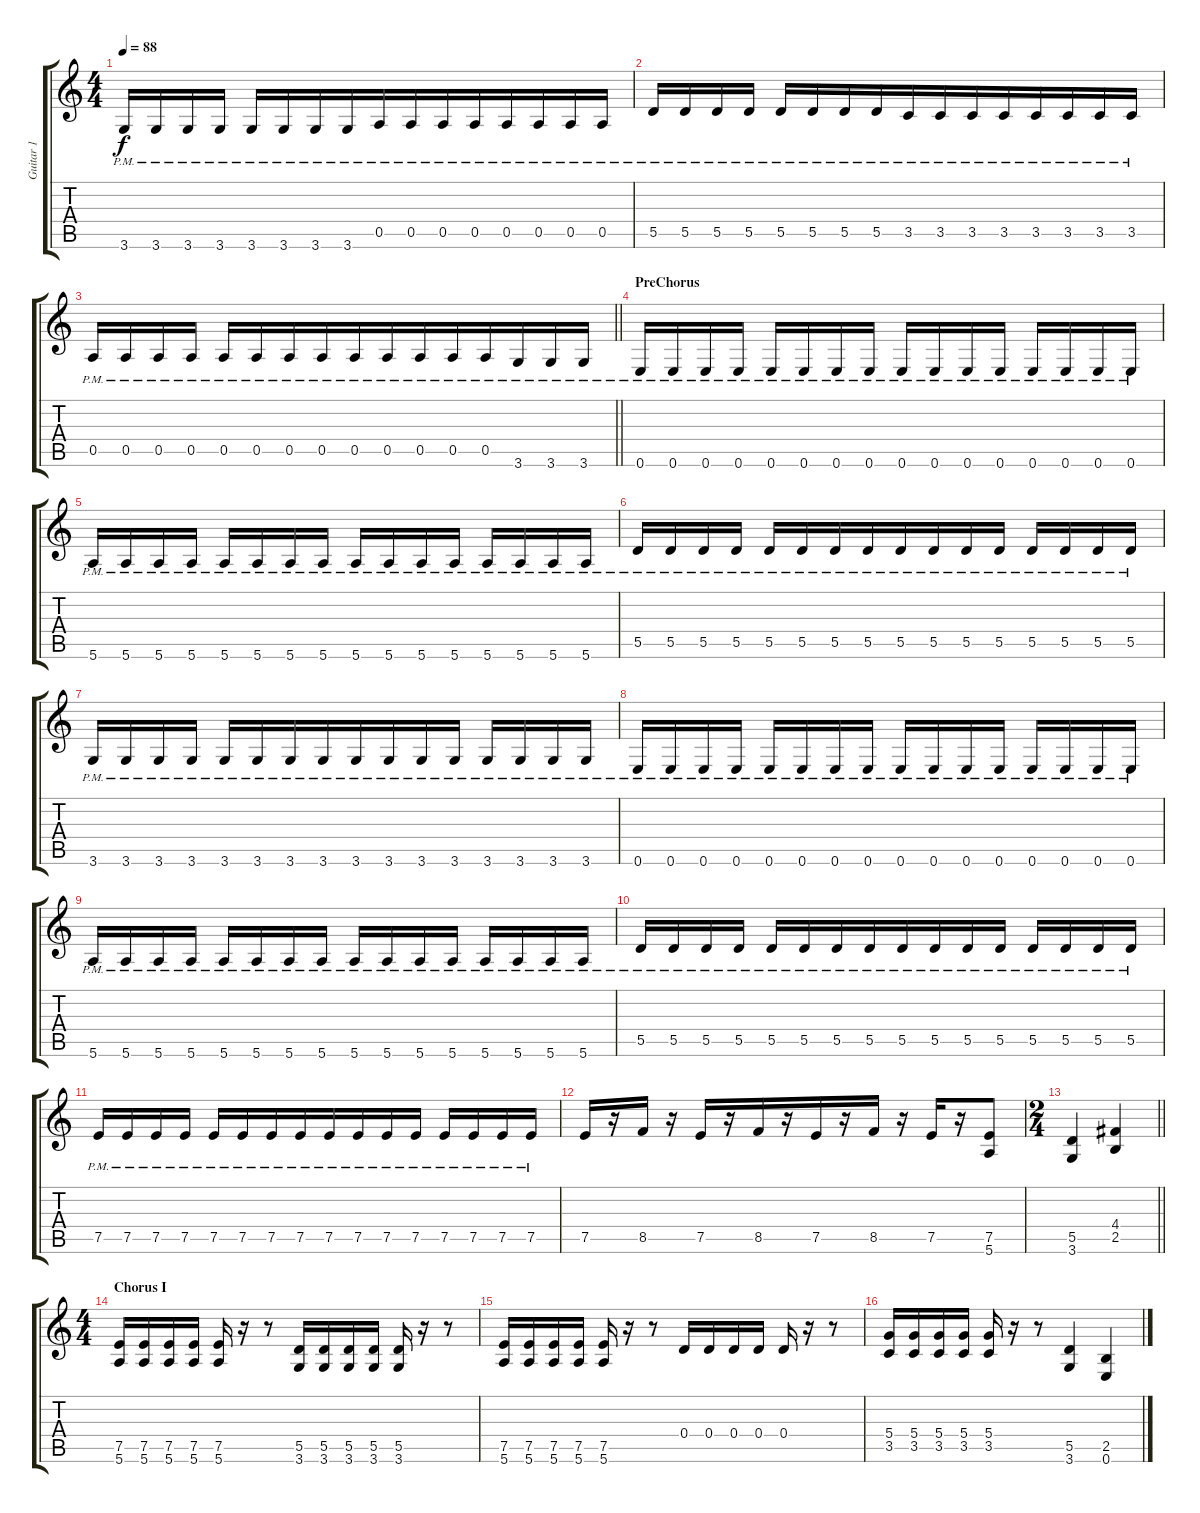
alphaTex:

\track ("Guitar 1" "Guitar 1") {instrument distortionguitar}
\staff {score tabs}
\tuning (E4 B3 G3 D3 A2 E2) {hide}
\ts (4 4)
\tempo 88
\clef g2
\ks aminor
3.6{pm}.16{dy f beam merge} 3.6{pm}.16 3.6{pm}.16 3.6{pm}.16 3.6{pm}.16 3.6{pm}.16 3.6{pm}.16 3.6{pm}.16{beam merge} 0.5{pm}.16{beam merge} 0.5{pm}.16 0.5{pm}.16{beam merge} 0.5{pm}.16{beam merge} 0.5{pm}.16 0.5{pm}.16 0.5{pm}.16{beam merge} 0.5{pm}.16 |
5.5{pm}.16{beam merge} 5.5{pm}.16 5.5{pm}.16 5.5{pm}.16 5.5{pm}.16 5.5{pm}.16 5.5{pm}.16 5.5{pm}.16{beam merge} 3.5{pm}.16{beam merge} 3.5{pm}.16 3.5{pm}.16{beam merge} 3.5{pm}.16{beam merge} 3.5{pm}.16 3.5{pm}.16 3.5{pm}.16{beam merge} 3.5{pm}.16 |
\barLineRight lightlight
0.5{pm}.16{beam merge} 0.5{pm}.16 0.5{pm}.16 0.5{pm}.16 0.5{pm}.16 0.5{pm}.16 0.5{pm}.16 0.5{pm}.16{beam merge} 0.5{pm}.16{beam merge} 0.5{pm}.16 0.5{pm}.16{beam merge} 0.5{pm}.16{beam merge} 0.5{pm}.16 3.6{pm}.16 3.6{pm}.16{beam merge} 3.6{pm}.16 |
\section ("" "PreChorus")
0.6{pm}.16{beam merge} 0.6{pm}.16{beam merge} 0.6{pm}.16 0.6{pm}.16 0.6{pm}.16 0.6{pm}.16 0.6{pm}.16 0.6{pm}.16 0.6{pm}.16{beam merge} 0.6{pm}.16{beam merge} 0.6{pm}.16 0.6{pm}.16 0.6{pm}.16 0.6{pm}.16 0.6{pm}.16{beam merge} 0.6{pm}.16 |
5.6{pm}.16{beam merge} 5.6{pm}.16{beam merge} 5.6{pm}.16 5.6{pm}.16 5.6{pm}.16 5.6{pm}.16 5.6{pm}.16 5.6{pm}.16 5.6{pm}.16{beam merge} 5.6{pm}.16{beam merge} 5.6{pm}.16 5.6{pm}.16 5.6{pm}.16 5.6{pm}.16 5.6{pm}.16{beam merge} 5.6{pm}.16 |
5.5{pm}.16{beam merge} 5.5{pm}.16{beam merge} 5.5{pm}.16{beam merge} 5.5{pm}.16 5.5{pm}.16 5.5{pm}.16 5.5{pm}.16 5.5{pm}.16{beam merge} 5.5{pm}.16 5.5{pm}.16 5.5{pm}.16{beam merge} 5.5{pm}.16 5.5{pm}.16 5.5{pm}.16 5.5{pm}.16 5.5{pm}.16 |
3.6{pm}.16{beam merge} 3.6{pm}.16{beam merge} 3.6{pm}.16{beam merge} 3.6{pm}.16 3.6{pm}.16 3.6{pm}.16 3.6{pm}.16 3.6{pm}.16{beam merge} 3.6{pm}.16 3.6{pm}.16 3.6{pm}.16{beam merge} 3.6{pm}.16 3.6{pm}.16 3.6{pm}.16 3.6{pm}.16 3.6{pm}.16 |
0.6{pm}.16{beam merge} 0.6{pm}.16{beam merge} 0.6{pm}.16 0.6{pm}.16 0.6{pm}.16 0.6{pm}.16 0.6{pm}.16 0.6{pm}.16 0.6{pm}.16{beam merge} 0.6{pm}.16{beam merge} 0.6{pm}.16 0.6{pm}.16 0.6{pm}.16 0.6{pm}.16 0.6{pm}.16{beam merge} 0.6{pm}.16 |
5.6{pm}.16{beam merge} 5.6{pm}.16{beam merge} 5.6{pm}.16 5.6{pm}.16 5.6{pm}.16 5.6{pm}.16 5.6{pm}.16 5.6{pm}.16 5.6{pm}.16{beam merge} 5.6{pm}.16{beam merge} 5.6{pm}.16 5.6{pm}.16 5.6{pm}.16 5.6{pm}.16 5.6{pm}.16{beam merge} 5.6{pm}.16 |
5.5{pm}.16{beam merge} 5.5{pm}.16{beam merge} 5.5{pm}.16{beam merge} 5.5{pm}.16 5.5{pm}.16 5.5{pm}.16 5.5{pm}.16 5.5{pm}.16{beam merge} 5.5{pm}.16 5.5{pm}.16 5.5{pm}.16{beam merge} 5.5{pm}.16 5.5{pm}.16 5.5{pm}.16 5.5{pm}.16 5.5{pm}.16 |
7.5{pm}.16{beam merge} 7.5{pm}.16{beam merge} 7.5{pm}.16{beam merge} 7.5{pm}.16 7.5{pm}.16 7.5{pm}.16 7.5{pm}.16 7.5{pm}.16{beam merge} 7.5{pm}.16 7.5{pm}.16 7.5{pm}.16{beam merge} 7.5{pm}.16 7.5{pm}.16 7.5{pm}.16 7.5{pm}.16 7.5{pm}.16 |
7.5.16{beam merge} r.16{beam merge} 8.5.16 r.16{beam merge} 7.5.16{beam merge} r.16{beam merge} 8.5.16{beam merge} r.16 7.5.16 r.16 8.5.16 r.16 7.5.16 r.16{beam merge} (7.5 5.6).8 |
\ts (2 4)
\barLineRight lightlight
(5.5 3.6).4 (4.4 2.5).4 |
\ts (4 4)
\section ("" "Chorus I")
(7.5 5.6).16{beam merge} (7.5 5.6).16 (7.5 5.6).16 (7.5 5.6).16 (7.5 5.6).16 r.16{beam merge} r.8 (5.5 3.6).16 (5.5 3.6).16 (5.5 3.6).16 (5.5 3.6).16 (5.5 3.6).16 r.16 r.8 |
(7.5 5.6).16{beam merge} (7.5 5.6).16 (7.5 5.6).16 (7.5 5.6).16 (7.5 5.6).16 r.16{beam merge} r.8 0.4.16 0.4.16 0.4.16 0.4.16 0.4.16 r.16 r.8 |
(5.4 3.5).16{beam merge} (5.4 3.5).16 (5.4 3.5).16 (5.4 3.5).16 (5.4 3.5).16 r.16{beam merge} r.8 (5.5 3.6).4 (2.5 0.6).4
